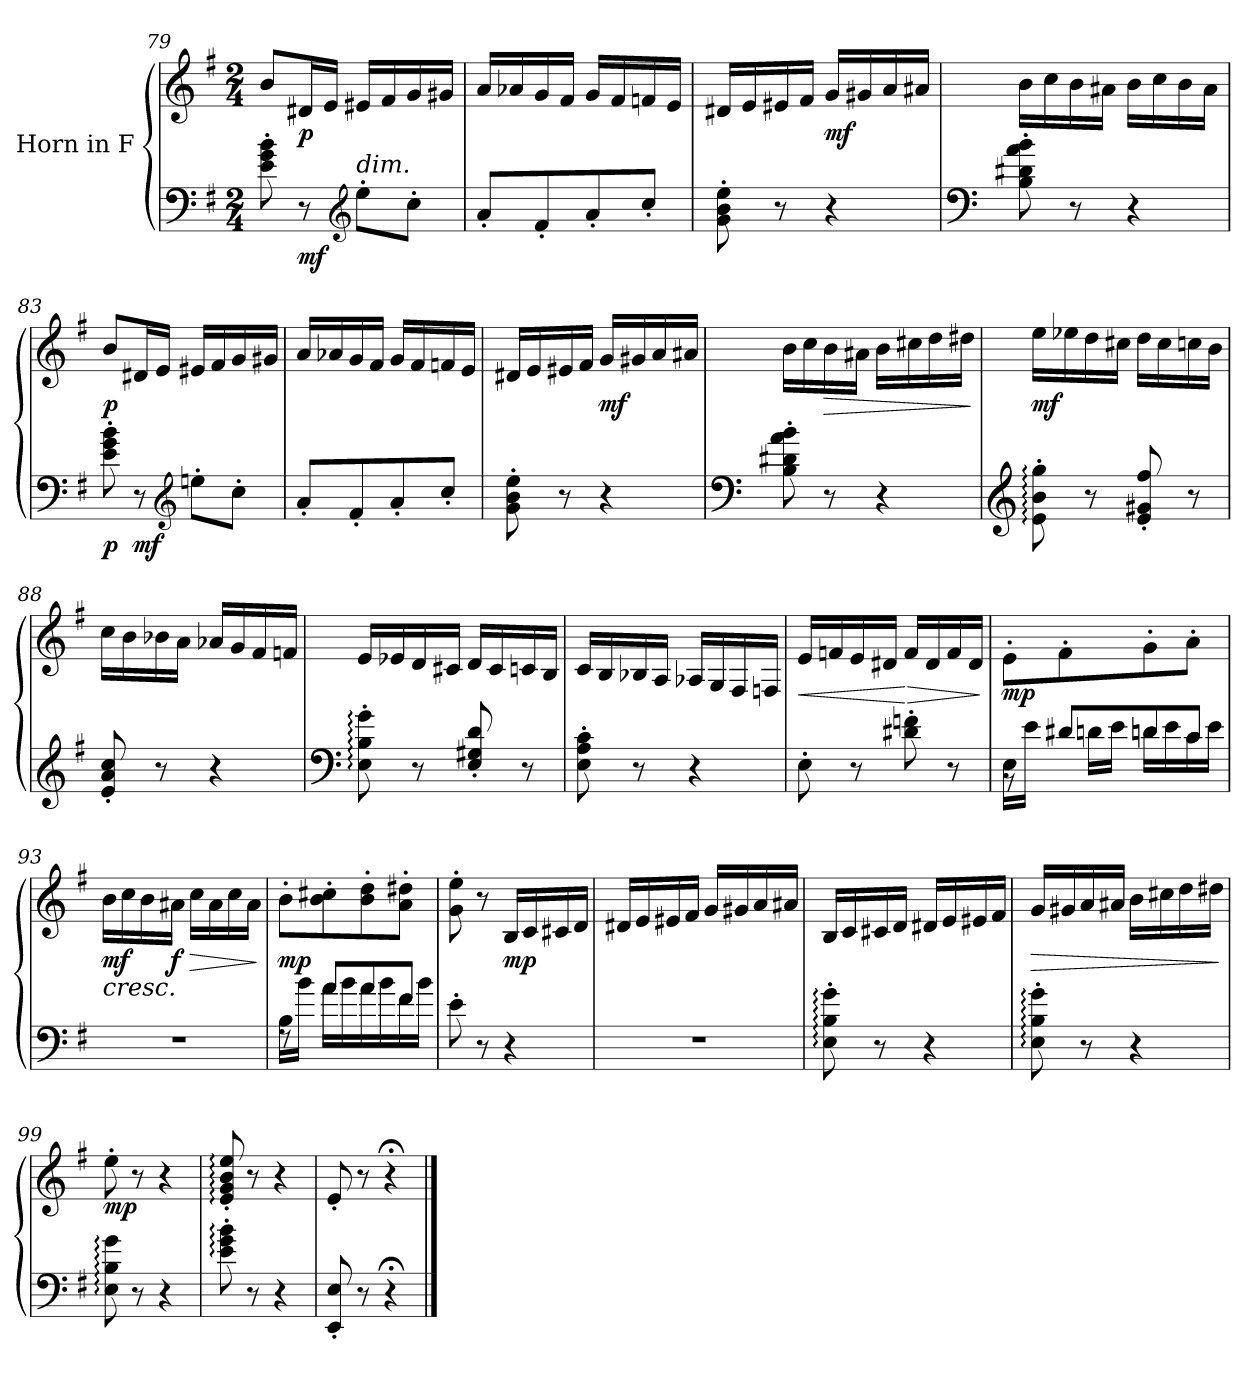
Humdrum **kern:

**kern	**dynam	**kern	**dynam
*part2	*part2	*part1	*part1
*staff2	*staff2	*staff1	*staff1
*I"Horn in F	*	*I"Horn in F	*
!!LO:LB:g=z
*clefF4	*	*clefG2	*
*ITrd4c7	*	*ITrd4c7	*
*k[]	*	*k[]	*
*M2/4	*	*M2/4	*
=79	=79	=79	=79
8A\' 8c\' 8e\'	.	8e/L	.
!	!LO:DY:b	!	!LO:DY:b
8r	mf	16G#X/L	p
.	.	16A/JJ	.
*clefG2	*	*	*
!LO:TX:a:i:t=dim.	!	!	!
8a'\L	.	16A#X/LL	.
.	.	16B/	.
8f'\J	.	16c/	.
.	.	16c#X/JJ	.
=80	=80	=80	=80
8d'/L	.	16d/LL	.
.	.	16d-X/	.
8B'/	.	16c/	.
.	.	16B/JJ	.
8d'/	.	16c/LL	.
.	.	16B/	.
8f'/J	.	16B-X/	.
.	.	16A/JJ	.
=81	=81	=81	=81
8c\' 8e\' 8a\'	.	16G#X/LL	.
.	.	16A/	.
8r	.	16A#X/	.
.	.	16B/JJ	.
!	!	!	!LO:DY:b
4r	.	16c/LL	mf
.	.	16c#X/	.
.	.	16d/	.
.	.	16d#X/JJ	.
=82	=82	=82	=82
*clefF4	*	*	*
8E\' 8G#X\' 8d\' 8e\'	.	16e\LL	.
.	.	16f\	.
8r	.	16e\	.
.	.	16d#X\JJ	.
4r	.	16e\LL	.
.	.	16f\	.
.	.	16e\	.
.	.	16d#\JJ	.
!!LO:PB:g=z
=83	=83	=83	=83
!	!LO:DY:b	!	!LO:DY:b
8A\' 8c\' 8e\'	p	8e/L	p
!	!LO:DY:b	!	!
8r	mf	16G#X/L	.
.	.	16A/JJ	.
*clefG2	*	*	*
8an'\L	.	16A#X/LL	.
.	.	16B/	.
8f'\J	.	16c/	.
.	.	16c#X/JJ	.
=84	=84	=84	=84
8d'/L	.	16d/LL	.
.	.	16d-X/	.
8B'/	.	16c/	.
.	.	16B/JJ	.
8d'/	.	16c/LL	.
.	.	16B/	.
8f'/J	.	16B-X/	.
.	.	16A/JJ	.
=85	=85	=85	=85
8c\' 8e\' 8a\'	.	16G#X/LL	.
.	.	16A/	.
8r	.	16A#X/	.
.	.	16B/JJ	.
!	!	!	!LO:DY:b
4r	.	16c/LL	mf
.	.	16c#X/	.
.	.	16d/	.
.	.	16d#X/JJ	.
=86	=86	=86	=86
*clefF4	*	*	*
8E\' 8G#X\' 8d\' 8e\'	.	16e\LL	.
.	.	16f\	.
!	!	!	!LO:HP:b
8r	.	16e\	>
.	.	16d#X\JJ	.
4r	.	16e\LL	.
.	.	16f#X\	.
.	.	16g\	.
.	.	16g#X\JJ	.
.	.	.	]
!!LO:LB:g=z
=87	=87	=87	=87
*clefG2	*	*	*
!	!	!	!LO:DY:b
8A\:' 8e\:' 8cc\:'	.	16a\LL	mf
.	.	16a-X\	.
8r	.	16g\	.
.	.	16f#X\JJ	.
8A/' 8c#X/' 8b/'	.	16g\LL	.
.	.	16f#\	.
8r	.	16fn\	.
.	.	16e\JJ	.
=88	=88	=88	=88
8A/' 8d/' 8f/'	.	16f\LL	.
.	.	16e\	.
8r	.	16e-X\	.
.	.	16d\JJ	.
4r	.	16d-X/LL	.
.	.	16c/	.
.	.	16B/	.
.	.	16B-X/JJ	.
=89	=89	=89	=89
*clefF4	*	*	*
8AA\:' 8E\:' 8c\:'	.	16A/LL	.
.	.	16A-X/	.
8r	.	16G/	.
.	.	16F#X/JJ	.
8AA/' 8C#X/' 8G/'	.	16G/LL	.
.	.	16F#/	.
8r	.	16Fn/	.
.	.	16E/JJ	.
=90	=90	=90	=90
8AA\' 8D\' 8F\'	.	16F/LL	.
.	.	16E/	.
8r	.	16E-X/	.
.	.	16D/JJ	.
4r	.	16D-X/LL	.
.	.	16C/	.
.	.	16BB/	.
.	.	16BB-X/JJ	.
!!LO:LB:g=z
=91	=91	=91	=91
!	!	!	!LO:HP:b
8AA'\	.	16A/LL	<
.	.	16B-X/	.
8r	.	16A/	.
.	.	16G#X/JJ	.
!	!	!	!LO:HP:n=1:b
8G#X\' 8B-X\'	.	16B-/LL	[ >
.	.	16G#/	.
8r	.	16B-/	.
.	.	16G#/JJ	.
.	.	.	]
!!LO:LB:g=z
=92	=92	=92	=92
*^	*	*	*
!	!	!	!	!LO:DY:b
8rBB	16AA\LL	.	8A'\L	mp
.	16A\JJ	.	.	.
8G#X/L	16Gn\LL	.	8B'\	.
.	16A\JJ	.	.	.
8Gn/	16Gn\LL	.	8c'\	.
.	16A\	.	.	.
8F/J	16F\	.	8d'\J	.
.	16A\JJ	.	.	.
=93	=93	=93	=93	=93
!	!	!	!	!LO:HP:b
!	!	!	!	!LO:DY:n=1:b
*v	*v	*	*	*
2r	.	16e\LL	< mf
.	.	16f\	.
.	.	16e\	.
!	!	!	!LO:DY:n=2:b
.	.	16d#X\JJ	f
!	!	!	!LO:HP:n=1:b
.	.	16f\LL	[ >
.	.	16d#\	.
.	.	16f\	.
.	.	16d#\JJ	.
.	.	.	]
=94	=94	=94	=94
*^	*	*	*
!	!	!	!	!LO:DY:b
8rF	16E\LL	.	8e'\L	mp
.	16e\JJ	.	.	.
8d/L	16d\LL	.	8e\' 8f#X\'	.
.	16e\	.	.	.
8d/	16d\	.	8e\' 8g\'	.
.	16e\	.	.	.
8B/J	16B\	.	8d\' 8g#X\'J	.
.	16e\JJ	.	.	.
*v	*v	*	*	*
=95	=95	=95	=95
8A'\	.	8c\' 8a\'	.
8r	.	8r	.
!	!	!	!LO:DY:b
4r	.	16E/LL	mp
.	.	16F/	.
.	.	16F#X/	.
.	.	16G/JJ	.
!!LO:LB:g=z
=96	=96	=96	=96
2r	.	16G#X/LL	.
.	.	16A/	.
.	.	16A#X/	.
.	.	16B/JJ	.
.	.	16c/LL	.
.	.	16c#X/	.
.	.	16d/	.
.	.	16d#X/JJ	.
!!LO:LB:g=z
=97	=97	=97	=97
8AA\:' 8E\:' 8c\:'	.	16E/LL	.
.	.	16F/	.
8r	.	16F#X/	.
.	.	16G/JJ	.
4r	.	16G#X/LL	.
.	.	16A/	.
.	.	16A#X/	.
.	.	16B/JJ	.
=98	=98	=98	=98
!	!	!	!LO:HP:b
8AA\:' 8E\:' 8c\:'	.	16c/LL	>
.	.	16c#X/	.
8r	.	16d/	.
.	.	16d#X/JJ	.
4r	.	16e\LL	.
.	.	16f#X\	.
.	.	16g\	.
.	.	16g#X\JJ	.
.	.	.	]
=99	=99	=99	=99
!	!	!	!LO:DY:b
8AA\: 8E\: 8c\:	.	8a'\	mp
8r	.	8r	.
4r	.	4r	.
=100	=100	=100	=100
8A\:' 8c\:' 8e\:'	.	8A/:' 8c/:' 8e/:' 8a/:'	.
8r	.	8r	.
4r	.	4r	.
=101	=101	=101	=101
8AAA/' 8AA/'	.	8A'/	.
8r	.	8r	.
4r;<	.	4r;<	.
==	==	==	==
*-	*-	*-	*-
